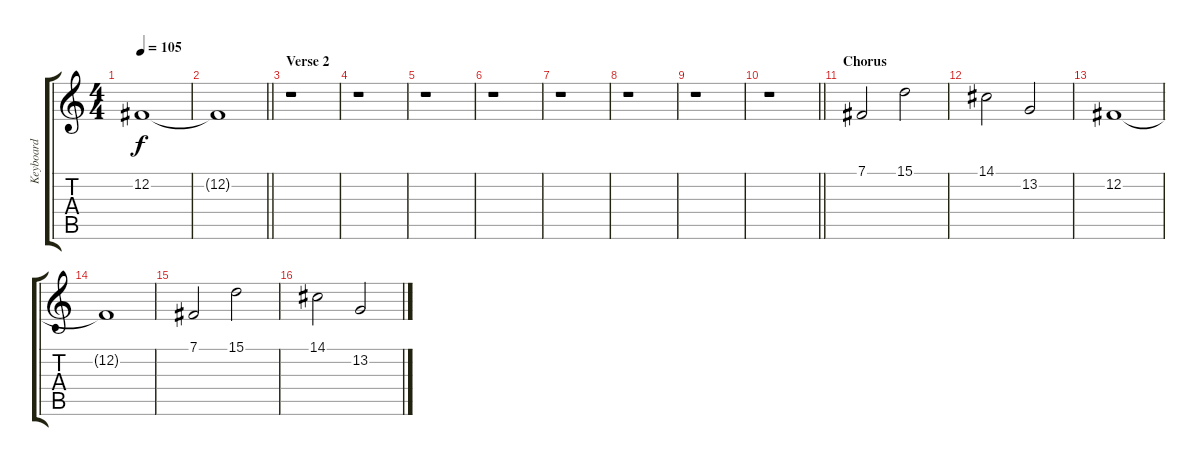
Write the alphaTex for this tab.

\track ("Keyboard" "Keyboard") {instrument tremolostrings}
\staff {score tabs}
\tuning (B3 Gb3 D3 A2 E2 B1) {hide}
\ts (4 4)
\tempo 105
\clef g2
\ks c
12.2.1{dy f} |
\barLineRight lightlight
12.2{t}.1 |
\section ("" "Verse 2")
r.1 |
r.1 |
r.1 |
r.1 |
r.1 |
r.1 |
r.1 |
\barLineRight lightlight
r.1 |
\section ("" "Chorus")
7.1.2 15.1.2 |
14.1.2 13.2.2 |
12.2.1 |
12.2{t}.1 |
7.1.2 15.1.2 |
14.1.2 13.2.2
